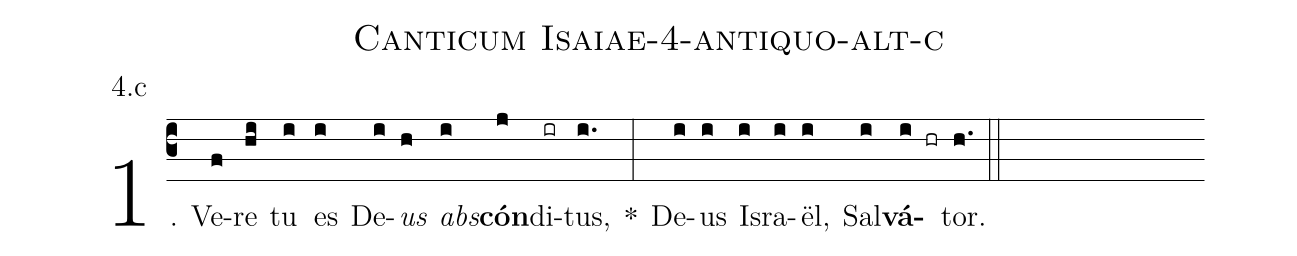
name: Canticum Isaiae-4-antiquo-alt-c;
annotation: 4.c;
%%
(c3)1. Ve(f)re(hi) tu(i) es(i) De(i)<i>us</i>(h) <i>abs</i>(i)<b>cón</b>(j)di(ir)tus,(i.) *(:) De(i)us(i) Is(i)ra(i)ël,(i) Sal(i)<b>vá</b>(i hr)tor.(h.) (::)
